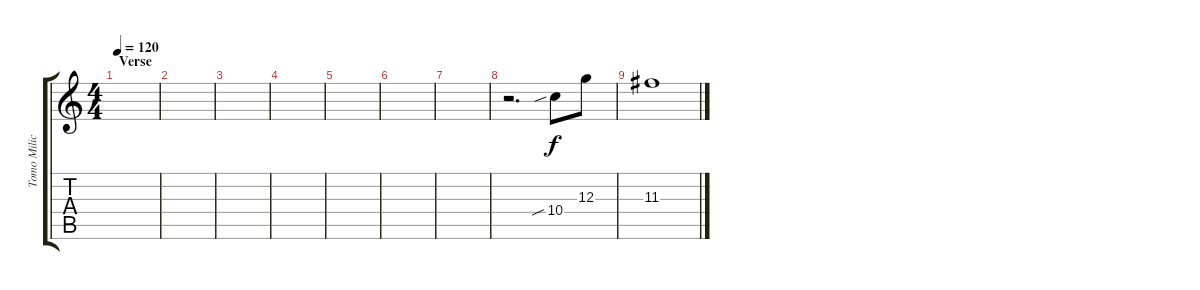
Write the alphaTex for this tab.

\track ("Tomo Milicevic(Guitar)" "Tomo Milic") {instrument overdrivenguitar}
\staff {score tabs}
\tuning (E4 B3 G3 D3 A2 D2) {hide}
\ts (4 4)
\section ("" "Verse")
\tempo 120
\clef g2
\ks c
|
|
|
|
|
|
|
r.2{d instrument overdrivenguitar} 10.4{sib}.8 12.3.8 |
11.3.1{volume 0}
